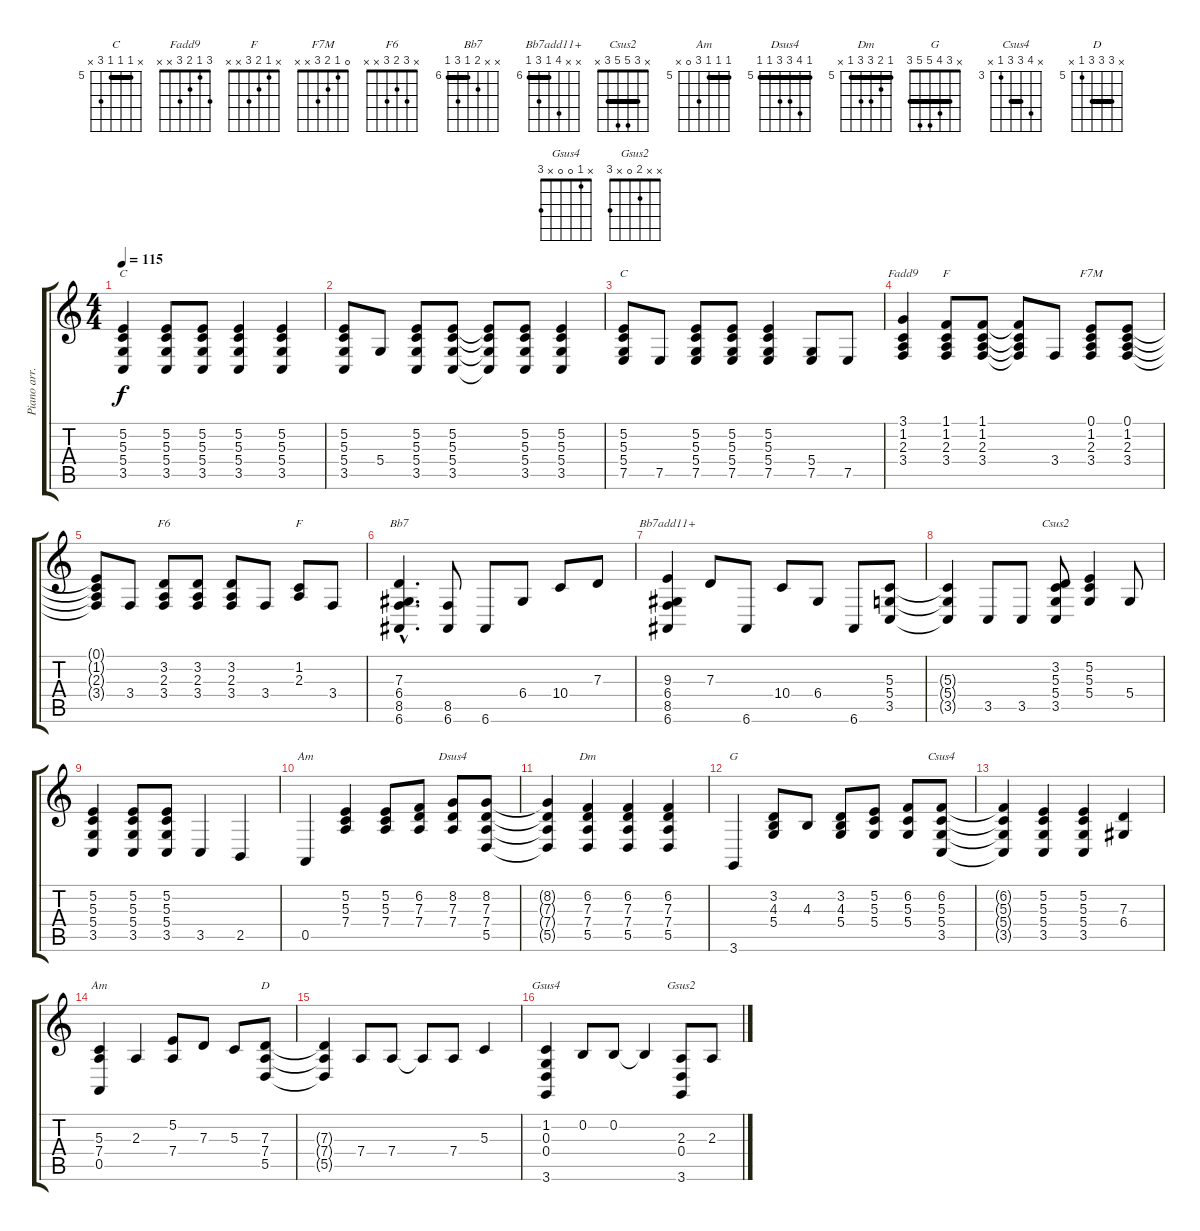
\track ("Piano arr. pour guitare" "Piano arr.") {instrument acousticgrandpiano}
\staff {score tabs}
\tuning (E4 B3 G3 D3 A2 E2) {hide}
\chord ("C" x 5 5 5 3 x) {barre 5}
\chord ("C" x 5 5 5 7 x) {firstfret 5 barre 5}
\chord ("Fadd9" 3 1 2 3 x x)
\chord ("F" 1 1 2 3 x x) {barre 1}
\chord ("F7M" 0 1 2 3 x x)
\chord ("F6" x 3 2 3 x x)
\chord ("F" x 1 2 3 x x)
\chord ("Bb7" x x 7 6 8 6) {firstfret 6 barre 6}
\chord ("Bb7add11+" x x 9 6 8 6) {firstfret 6 barre 6}
\chord ("Csus2" x 3 5 5 3 x) {barre 3}
\chord ("Am" x 5 5 7 0 x) {firstfret 5}
\chord ("Dsus4" 5 8 7 7 5 5) {firstfret 5 barre 5}
\chord ("Dm" 5 6 7 7 5 x) {firstfret 5 barre 5}
\chord ("G" x 3 4 5 5 3) {barre 3}
\chord ("Csus4" x 6 5 5 3 x) {firstfret 3 barre 5}
\chord ("Am" 5 5 5 7 0 x) {firstfret 5 barre 5}
\chord ("D" x 7 7 7 5 x) {firstfret 5 barre 7}
\chord ("Gsus4" x 1 0 0 x 3)
\chord ("Gsus2" x x 2 0 x 3)
\ts (4 4)
\tempo 115
\clef g2
\ks c
(5.2 5.3 5.4 3.5).4{ch "C" dy f} (5.2 5.3 5.4 3.5).8 (5.2 5.3 5.4 3.5).8 (5.2 5.3 5.4 3.5).4 (5.2 5.3 5.4 3.5).4 |
(5.2 5.3 5.4 3.5).8 5.4.8 (5.2 5.3 5.4 3.5).8 (5.2 5.3 5.4 3.5).8 (5.2{t} 5.3{t} 5.4{t} 3.5{t}).8 (5.2 5.3 5.4 3.5).8 (5.2 5.3 5.4 3.5).4 |
(5.2 5.3 5.4 7.5).8{ch "C"} 7.5.8 (5.2 5.3 5.4 7.5).8 (5.2 5.3 5.4 7.5).8 (5.2 5.3 5.4 7.5).4 (5.4 7.5).8 7.5.8 |
(3.1 1.2 2.3 3.4).4{ch "Fadd9"} (1.1 1.2 2.3 3.4).8{ch "F"} (1.1 1.2 2.3 3.4).8 (1.1{t} 1.2{t} 2.3{t} 3.4{t}).8 3.4.8 (0.1 1.2 2.3 3.4).8{ch "F7M"} (0.1 1.2 2.3 3.4).8 |
(0.1{t} 1.2{t} 2.3{t} 3.4{t}).8 3.4.8 (3.2 2.3 3.4).8{ch "F6"} (3.2 2.3 3.4).8 (3.2 2.3 3.4).8 3.4.8 (1.2 2.3).8{ch "F"} 3.4.8 |
(7.3{hac} 6.4{hac} 8.5{hac} 6.6{hac}).4{d ch "Bb7"} (8.5 6.6).8 6.6.8 6.4.8 10.4.8 7.3.8 |
(9.3 6.4 8.5 6.6).4{ch "Bb7add11+"} 7.3.8 6.6.8 10.4.8 6.4.8 6.6.8 (5.3 5.4 3.5).8 |
(5.3{t} 5.4{t} 3.5{t}).4 3.5.8 3.5.8 (3.2 5.3 5.4 3.5).8{ch "Csus2"} (5.2 5.3 5.4).4 5.4.8 |
(5.2 5.3 5.4 3.5).4 (5.2 5.3 5.4 3.5).8 (5.2 5.3 5.4 3.5).8 3.5.4 2.5.4 |
0.5.4{ch "Am"} (5.2 5.3 7.4).4 (5.2 5.3 7.4).8 (6.2 7.3 7.4).8 (8.2 7.3 7.4).8{ch "Dsus4"} (8.2 7.3 7.4 5.5).8 |
(8.2{t} 7.3{t} 7.4{t} 5.5{t}).4 (6.2 7.3 7.4 5.5).4{ch "Dm"} (6.2 7.3 7.4 5.5).4 (6.2 7.3 7.4 5.5).4 |
3.6.4{ch "G"} (3.2 4.3 5.4).8 4.3.8 (3.2 4.3 5.4).8 (5.2 5.3 5.4).8 (6.2 5.3 5.4).8 (6.2 5.3 5.4 3.5).8{ch "Csus4"} |
(6.2{t} 5.3{t} 5.4{t} 3.5{t}).4 (5.2 5.3 5.4 3.5).4 (5.2 5.3 5.4 3.5).4 (7.3 6.4).4 |
(5.3 7.4 0.5).4{ch "Am"} 2.3.4 (5.2 7.4).8 7.3.8 5.3.8 (7.3 7.4 5.5).8{ch "D"} |
(7.3{t} 7.4{t} 5.5{t}).4 7.4.8 7.4.8 7.4{t}.8 7.4.8 5.3.4 |
(1.2 0.3 0.4 3.6).4{ch "Gsus4"} 0.2.8 0.2.8 0.2{t}.4 (2.3 0.4 3.6).8{ch "Gsus2"} 2.3.8
